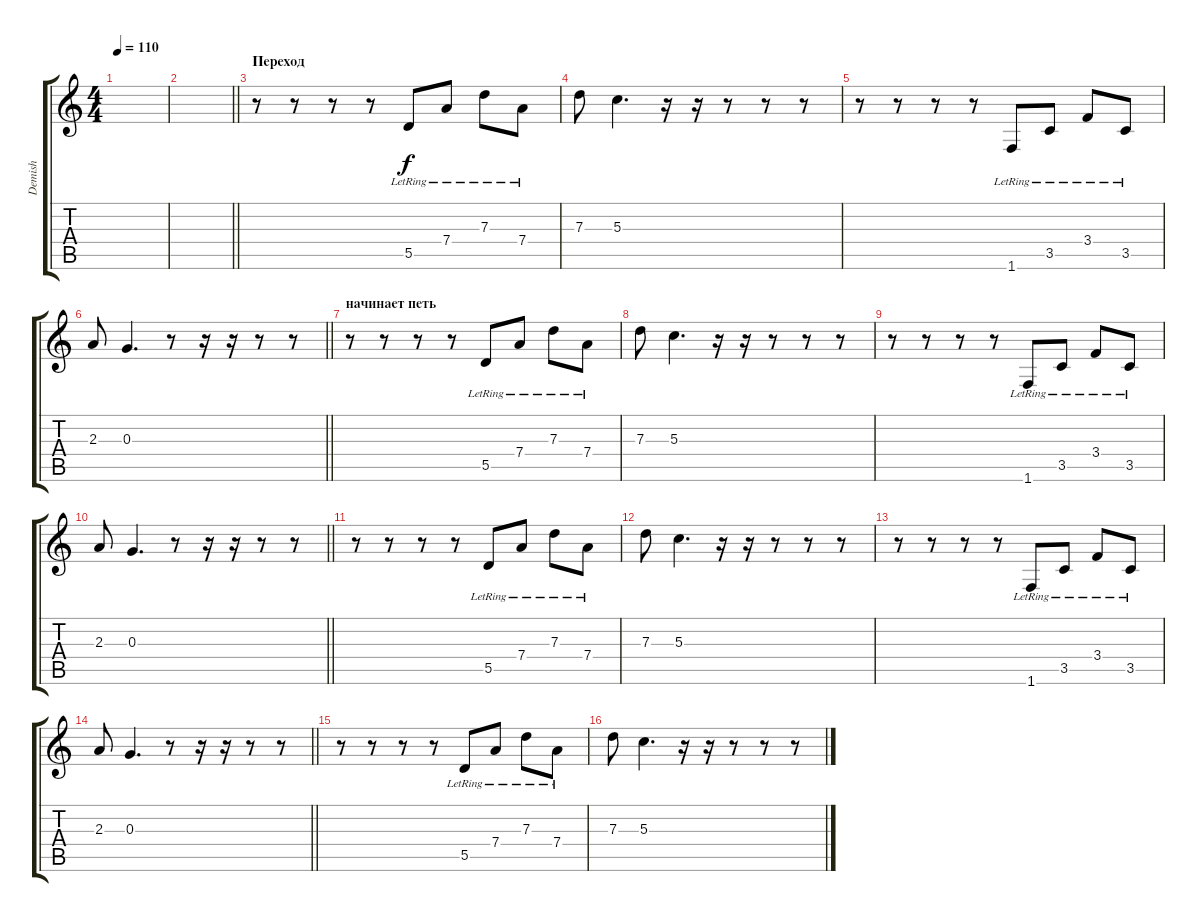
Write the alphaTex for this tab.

\track ("Demish" "Demish") {instrument acousticguitarsteel}
\staff {score tabs}
\tuning (E4 B3 G3 D3 A2 E2) {hide}
\ts (4 4)
\tempo 110
\clef g2
\ks c
|
\barLineRight lightlight
|
\section ("" "Переход")
r.8 r.8 r.8 r.8 5.5{lr}.8{instrument electricguitarmuted} 7.4{lr}.8 7.3{lr}.8 7.4{lr}.8 |
7.3.8 5.3.4{d} r.16 r.16 r.8 r.8 r.8 |
r.8 r.8 r.8 r.8 1.6{lr}.8 3.5{lr}.8 3.4{lr}.8 3.5{lr}.8 |
\barLineRight lightlight
2.3.8 0.3.4{d} r.8 r.16 r.16 r.8 r.8 |
\section ("" "начинает петь")
r.8 r.8 r.8 r.8 5.5{lr}.8{instrument electricguitarmuted} 7.4{lr}.8 7.3{lr}.8 7.4{lr}.8 |
7.3.8 5.3.4{d} r.16 r.16 r.8 r.8 r.8 |
r.8 r.8 r.8 r.8 1.6{lr}.8 3.5{lr}.8 3.4{lr}.8 3.5{lr}.8 |
\barLineRight lightlight
2.3.8 0.3.4{d} r.8 r.16 r.16 r.8 r.8 |
r.8 r.8 r.8 r.8 5.5{lr}.8{instrument electricguitarmuted} 7.4{lr}.8 7.3{lr}.8 7.4{lr}.8 |
7.3.8 5.3.4{d} r.16 r.16 r.8 r.8 r.8 |
r.8 r.8 r.8 r.8 1.6{lr}.8 3.5{lr}.8 3.4{lr}.8 3.5{lr}.8 |
\barLineRight lightlight
2.3.8 0.3.4{d} r.8 r.16 r.16 r.8 r.8 |
r.8 r.8 r.8 r.8 5.5{lr}.8{instrument electricguitarmuted} 7.4{lr}.8 7.3{lr}.8 7.4{lr}.8 |
7.3.8 5.3.4{d} r.16 r.16 r.8 r.8 r.8
